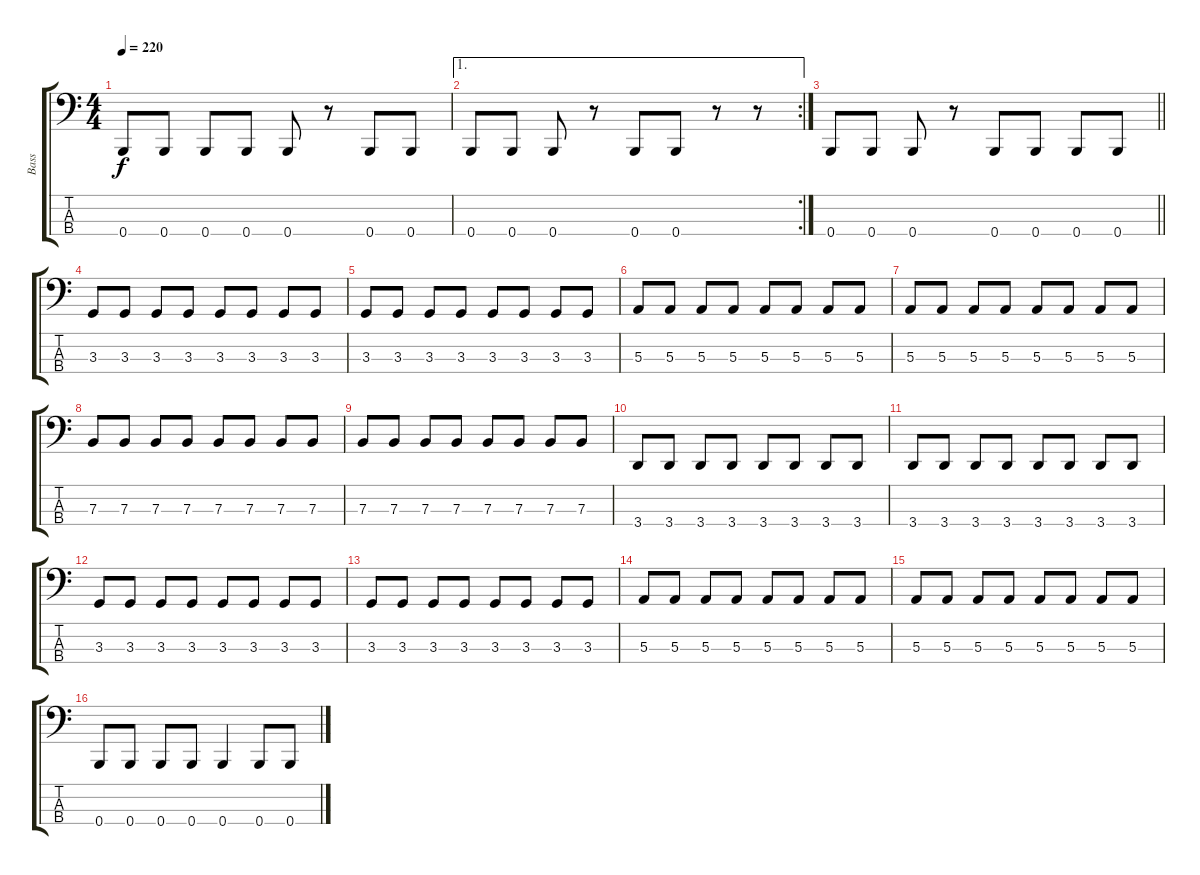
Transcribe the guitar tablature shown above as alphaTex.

\track ("Bass" "Bass") {instrument electricbasspick}
\staff {score tabs}
\tuning (D2 A1 E1 B0) {hide}
\ts (4 4)
\tempo 220
\clef f4
\ks c
0.4.8{dy f} 0.4.8 0.4.8 0.4.8 0.4.8 r.8 0.4.8 0.4.8 |
\ae 1
\rc 2
0.4.8 0.4.8 0.4.8 r.8 0.4.8 0.4.8 r.8 r.8 |
\barLineRight lightlight
0.4.8 0.4.8 0.4.8 r.8 0.4.8 0.4.8 0.4.8 0.4.8 |
3.3.8 3.3.8 3.3.8 3.3.8 3.3.8 3.3.8 3.3.8 3.3.8 |
3.3.8 3.3.8 3.3.8 3.3.8 3.3.8 3.3.8 3.3.8 3.3.8 |
5.3.8 5.3.8 5.3.8 5.3.8 5.3.8 5.3.8 5.3.8 5.3.8 |
5.3.8 5.3.8 5.3.8 5.3.8 5.3.8 5.3.8 5.3.8 5.3.8 |
7.3.8 7.3.8 7.3.8 7.3.8 7.3.8 7.3.8 7.3.8 7.3.8 |
7.3.8 7.3.8 7.3.8 7.3.8 7.3.8 7.3.8 7.3.8 7.3.8 |
3.4.8 3.4.8 3.4.8 3.4.8 3.4.8 3.4.8 3.4.8 3.4.8 |
3.4.8 3.4.8 3.4.8 3.4.8 3.4.8 3.4.8 3.4.8 3.4.8 |
3.3.8 3.3.8 3.3.8 3.3.8 3.3.8 3.3.8 3.3.8 3.3.8 |
3.3.8 3.3.8 3.3.8 3.3.8 3.3.8 3.3.8 3.3.8 3.3.8 |
5.3.8 5.3.8 5.3.8 5.3.8 5.3.8 5.3.8 5.3.8 5.3.8 |
5.3.8 5.3.8 5.3.8 5.3.8 5.3.8 5.3.8 5.3.8 5.3.8 |
0.4.8 0.4.8 0.4.8 0.4.8 0.4.4 0.4.8 0.4.8
